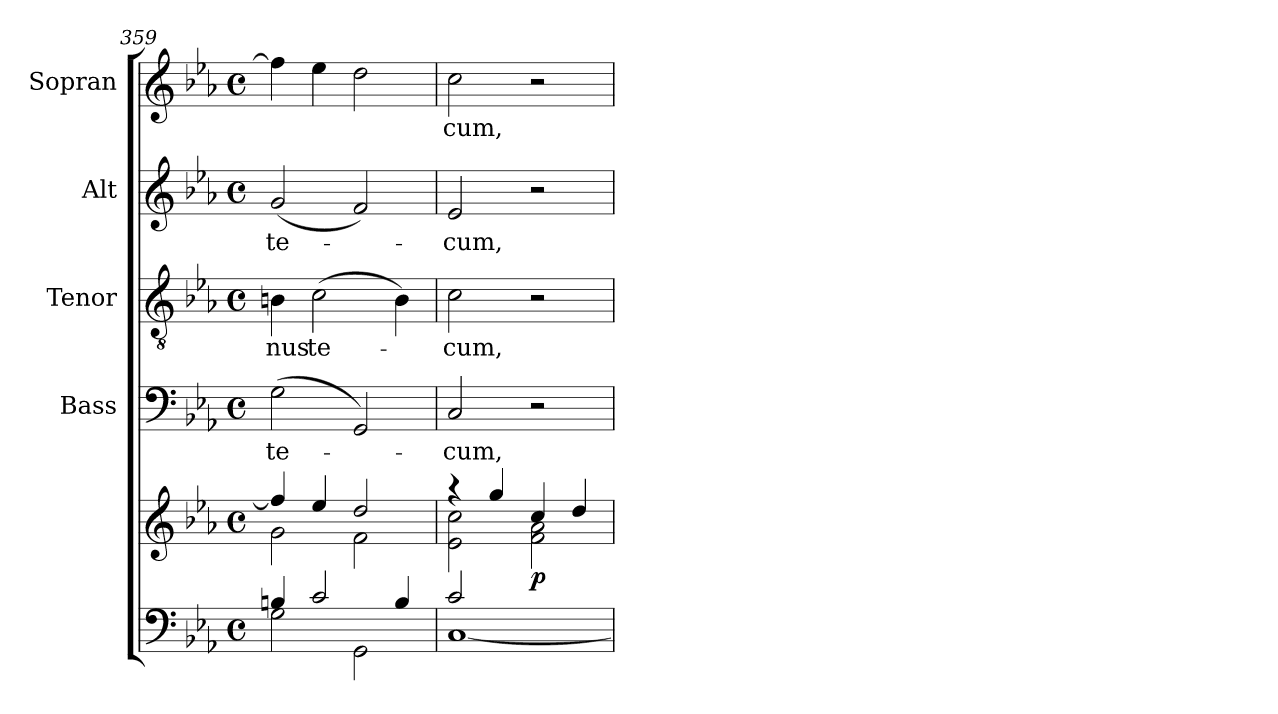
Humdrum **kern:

**kern	**kern	**dynam	**kern	**text	**kern	**text	**kern	**text	**kern	**text
*part5	*part5	*part5	*part4	*part4	*part3	*part3	*part2	*part2	*part1	*part1
*staff6	*staff5	*staff5/6	*staff4	*staff4	*staff3	*staff3	*staff2	*staff2	*staff1	*staff1
*	*	*	*I"Bass	*	*I"Tenor	*	*I"Alt	*	*I"Sopran	*
*	*	*	*I'B.	*	*I'T.	*	*I'A.	*	*I'S.	*
*clefF4	*clefG2	*	*clefF4	*	*clefGv2	*	*clefG2	*	*clefG2	*
*k[b-e-a-]	*k[b-e-a-]	*	*k[b-e-a-]	*	*k[b-e-a-]	*	*k[b-e-a-]	*	*k[b-e-a-]	*
*E-:	*E-:	*	*E-:	*	*E-:	*	*E-:	*	*E-:	*
*M4/4	*M4/4	*	*M4/4	*	*M4/4	*	*M4/4	*	*M4/4	*
*met(c)	*met(c)	*	*met(c)	*	*met(c)	*	*met(c)	*	*met(c)	*
=359	=359	=359	=359	=359	=359	=359	=359	=359	=359	=359
*^	*^	*	*	*	*	*	*	*	*	*
!	!	!	!	!	!	!LO:LY:b	!	!LO:LY:b	!	!LO:LY:b	!	!
4Bn/	2G\	4ff/]	2g\	.	(>2G\	te-	4Bn\	-nus	(<2g/	te-	4ff\]	.
!	!	!	!	!	!	!	!	!LO:LY:b	!	!	!	!
2c/	.	4ee-/	.	.	.	.	(>2c\	te-	.	.	4ee-\	.
.	2GG\	2dd/	2f\	.	2GG/)	.	.	.	2f/)	.	2dd\	.
4B/	.	.	.	.	.	.	4B\)	.	.	.	.	.
=360	=360	=360	=360	=360	=360	=360	=360	=360	=360	=360	=360	=360
!	!	!	!	!	!	!LO:LY:b	!	!LO:LY:b	!	!LO:LY:b	!	!LO:LY:b
2c/	[<1C	4raa	2e-\ 2cc\	.	2C/	-cum,	2c\	-cum,	2e-/	-cum,	2cc\	-cum,
.	.	4gg/	.	.	.	.	.	.	.	.	.	.
!	!	!	!	!LO:DY:b	!	!	!	!	!	!	!	!
2ryy	.	4cc/	2f\ 2a-\	p	2r	.	2r	.	2r	.	2r	.
.	.	4dd/	.	.	.	.	.	.	.	.	.	.
*v	*v	*	*	*	*	*	*	*	*	*	*	*
*	*v	*v	*	*	*	*	*	*	*	*	*
=	=	=	=	=	=	=	=	=	=	=
*-	*-	*-	*-	*-	*-	*-	*-	*-	*-	*-
